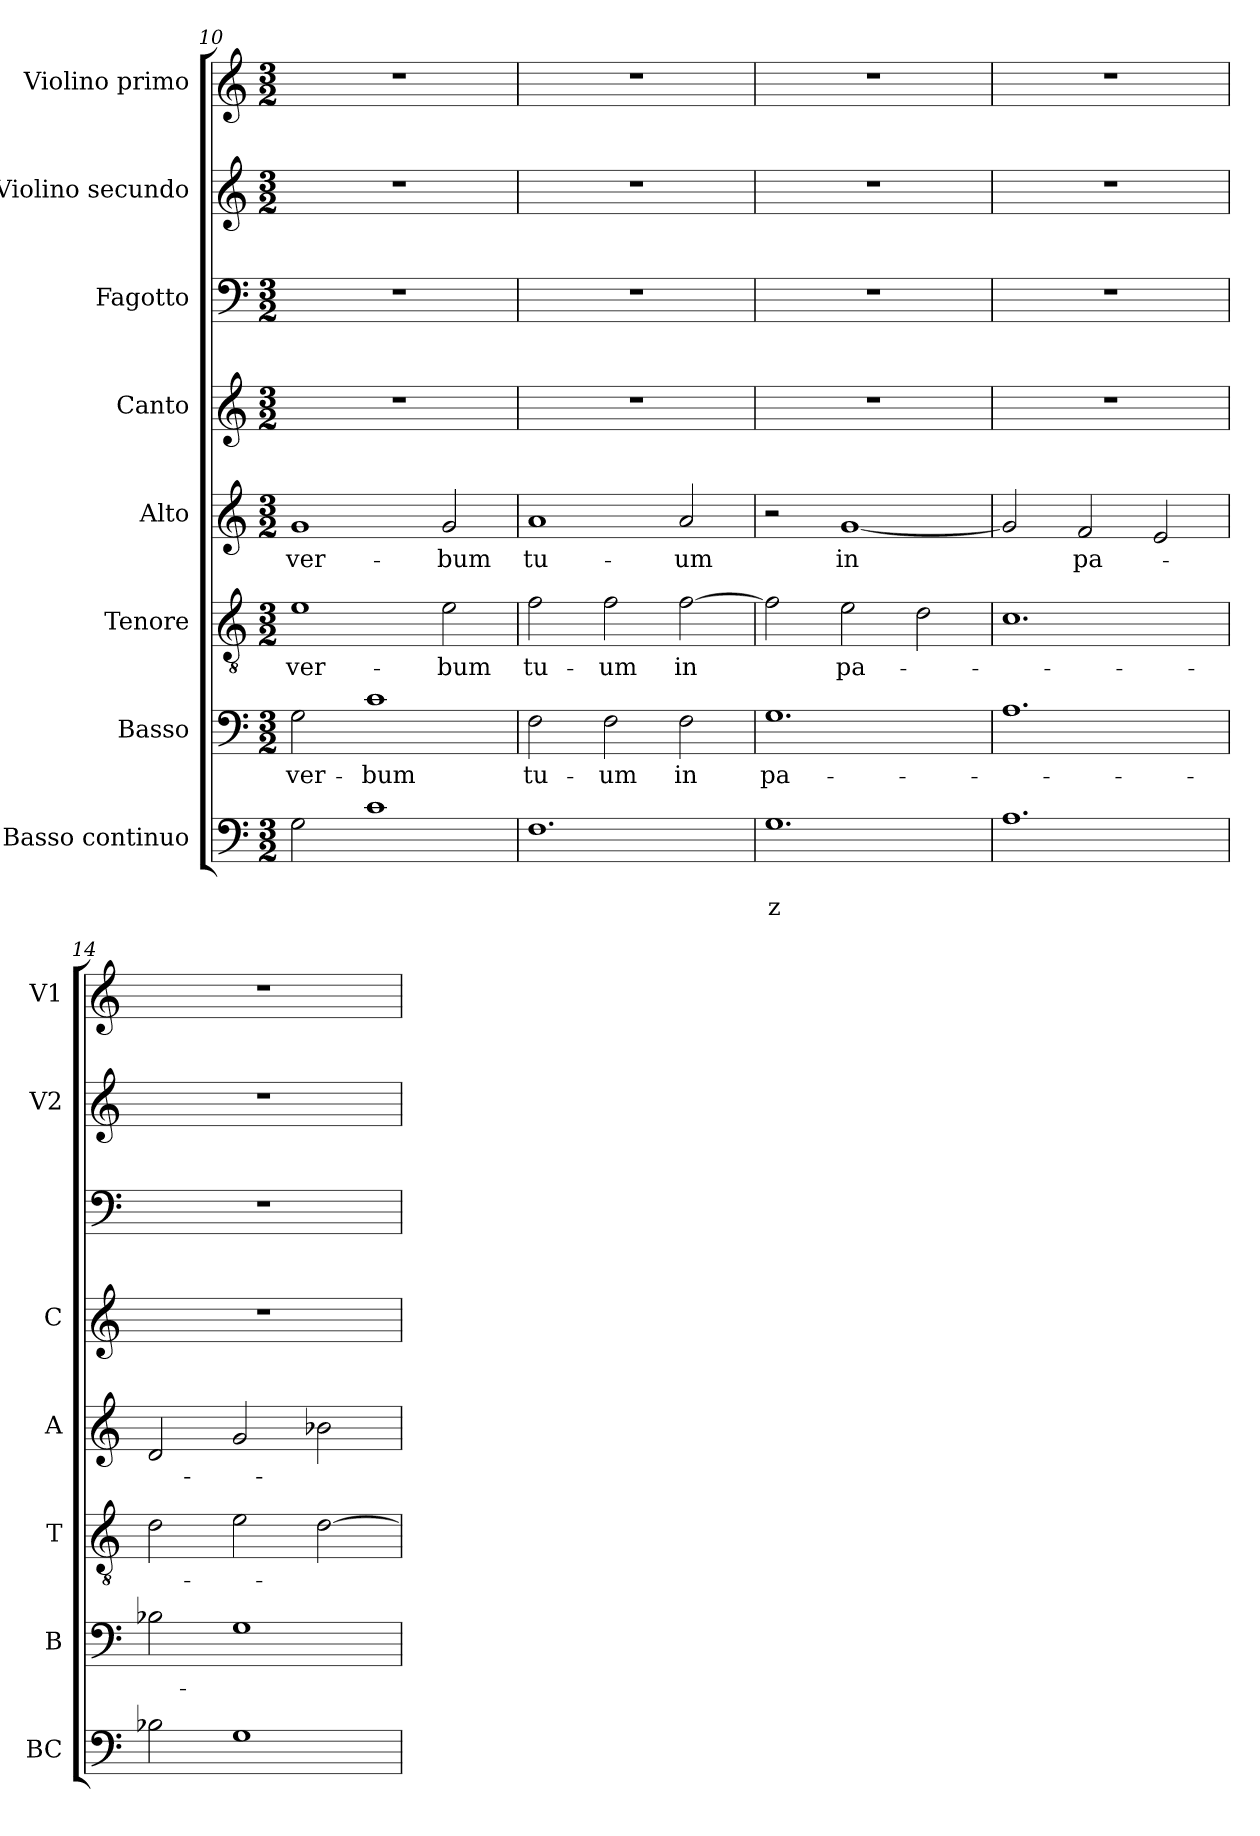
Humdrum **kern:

**kern	**text	**text	**kern	**text	**kern	**text	**kern	**text	**kern	**kern	**kern	**kern
*part8	*part8	*part8	*part7	*part7	*part6	*part6	*part5	*part5	*part4	*part3	*part2	*part1
*staff8	*staff8	*staff8	*staff7	*staff7	*staff6	*staff6	*staff5	*staff5	*staff4	*staff3	*staff2	*staff1
*I"Basso continuo	*	*	*I"Basso	*	*I"Tenore	*	*I"Alto	*	*I"Canto	*I"Fagotto	*I"Violino secundo	*I"Violino primo
*I'BC	*	*	*I'B	*	*I'T	*	*I'A	*	*I'C	*	*I'V2	*I'V1
*clefF4	*	*	*clefF4	*	*clefGv2	*	*clefG2	*	*clefG2	*clefF4	*clefG2	*clefG2
*k[]	*	*	*k[]	*	*k[]	*	*k[]	*	*k[]	*k[]	*k[]	*k[]
*C:	*	*	*C:	*	*C:	*	*C:	*	*C:	*C:	*C:	*C:
*M3/2	*	*	*M3/2	*	*M3/2	*	*M3/2	*	*M3/2	*M3/2	*M3/2	*M3/2
=10	=10	=10	=10	=10	=10	=10	=10	=10	=10	=10	=10	=10
!	!	!	!	!LO:LY:b	!	!LO:LY:b	!	!LO:LY:b	!	!	!	!
2G\	.	.	2G\	ver-	1e	ver-	1g	ver-	1.r	1.r	1.r	1.r
!	!	!	!	!LO:LY:b	!	!	!	!	!	!	!	!
1c	.	.	1c	-bum	.	.	.	.	.	.	.	.
!	!	!	!	!	!	!LO:LY:b	!	!LO:LY:b	!	!	!	!
.	.	.	.	.	2e\	-bum	2g/	-bum	.	.	.	.
=11	=11	=11	=11	=11	=11	=11	=11	=11	=11	=11	=11	=11
!	!	!	!	!LO:LY:b	!	!LO:LY:b	!	!LO:LY:b	!	!	!	!
1.F	.	.	2F\	tu-	2f\	tu-	1a	tu-	1.r	1.r	1.r	1.r
!	!	!	!	!LO:LY:b	!	!LO:LY:b	!	!	!	!	!	!
.	.	.	2F\	-um	2f\	-um	.	.	.	.	.	.
!	!	!	!	!LO:LY:b	!	!LO:LY:b	!	!LO:LY:b	!	!	!	!
.	.	.	2F\	in	[2f\	in	2a/	-um	.	.	.	.
=12	=12	=12	=12	=12	=12	=12	=12	=12	=12	=12	=12	=12
!	!	!LO:LY:b	!	!LO:LY:b	!	!	!	!	!	!	!	!
1.G	.	z	1.G	pa-	2f\]	.	2r	.	1.r	1.r	1.r	1.r
!	!	!	!	!	!	!LO:LY:b	!	!LO:LY:b	!	!	!	!
.	.	.	.	.	2e\	pa-	[1g	in	.	.	.	.
.	.	.	.	.	2d\	.	.	.	.	.	.	.
=13	=13	=13	=13	=13	=13	=13	=13	=13	=13	=13	=13	=13
1.A	.	.	1.A	.	1.c	.	2g/]	.	1.r	1.r	1.r	1.r
!	!	!	!	!	!	!	!	!LO:LY:b	!	!	!	!
.	.	.	.	.	.	.	2f/	pa-	.	.	.	.
.	.	.	.	.	.	.	2e/	.	.	.	.	.
!!LO:LB:g=z
=14	=14	=14	=14	=14	=14	=14	=14	=14	=14	=14	=14	=14
2B-X\	.	.	2B-X\	.	2d\	.	2d/	.	1.r	1.r	1.r	1.r
1G	.	.	1G	.	2e\	.	2g/	.	.	.	.	.
.	.	.	.	.	[2d\	.	2b-X\	.	.	.	.	.
=	=	=	=	=	=	=	=	=	=	=	=	=
*-	*-	*-	*-	*-	*-	*-	*-	*-	*-	*-	*-	*-
